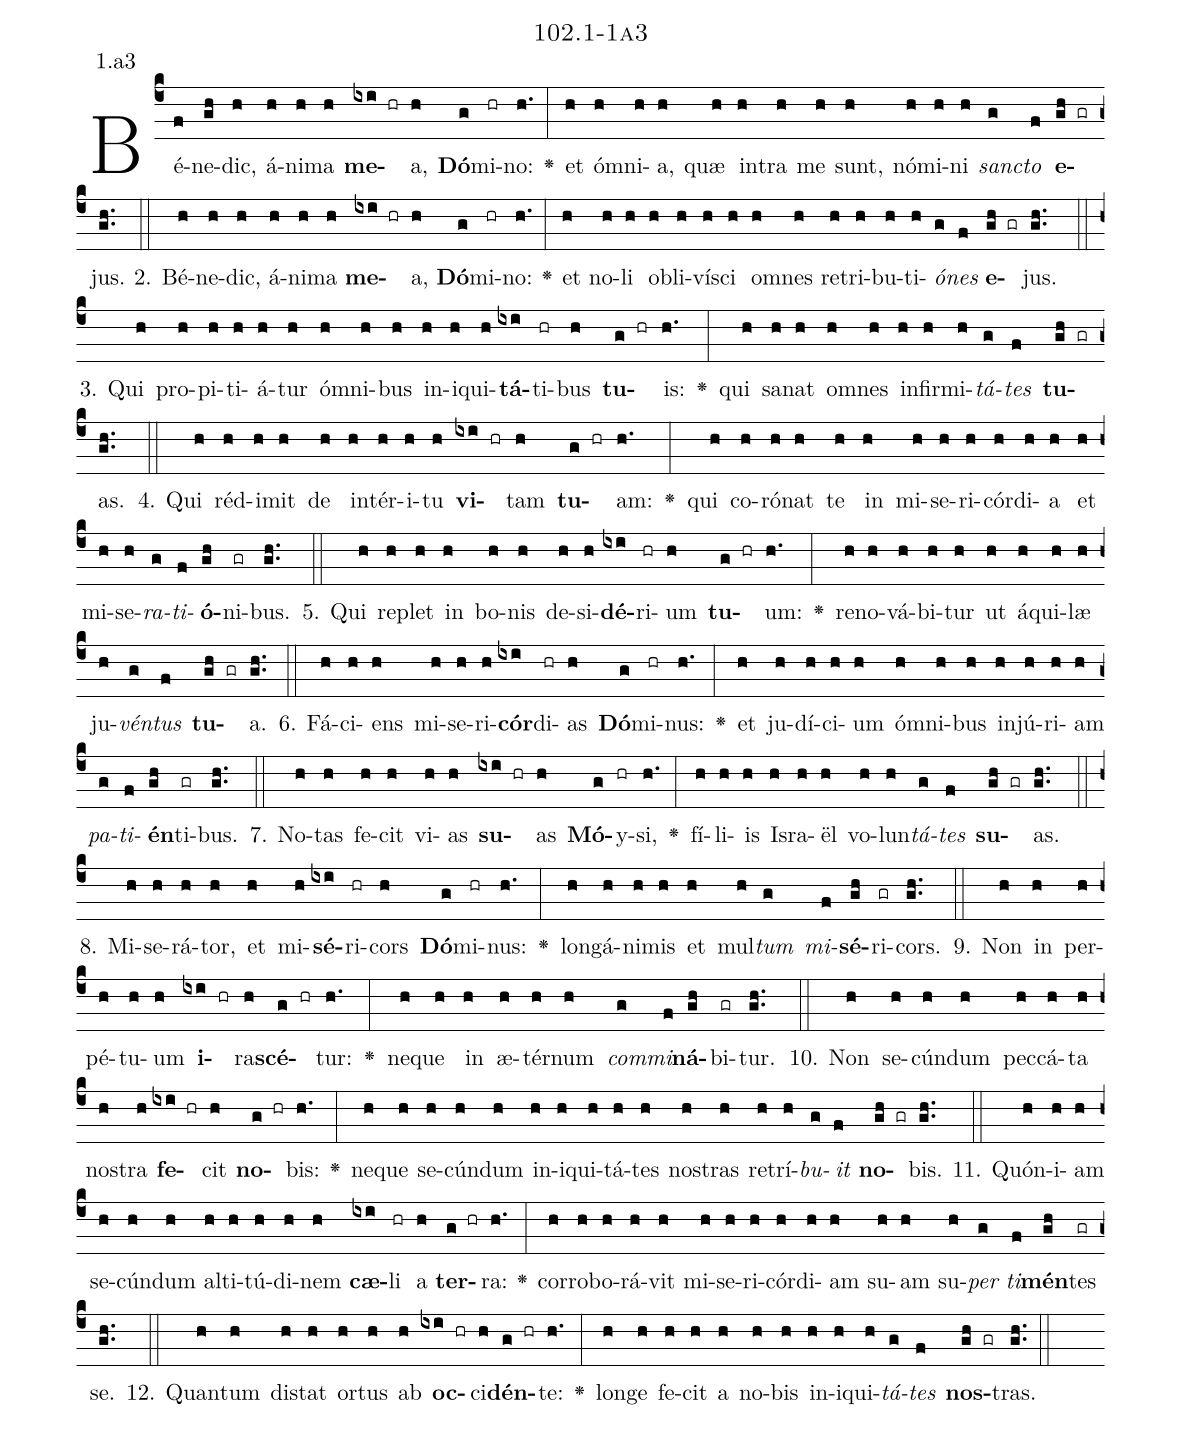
name: 102.1-1a3;
annotation: 1.a3;
%%
(c4)Bé(f)ne(gh)dic,(h) á(h)ni(h)ma(h) <b>me</b>(ixi hr)a,(h) <b>Dó</b>(g)mi(hr)no:(h.) <v>\greheightstar</v>(:) et(h) óm(h)ni(h)a,(h) quæ(h) in(h)tra(h) me(h) sunt,(h) nó(h)mi(h)ni(h) <i>sanc</i>(g)<i>to</i>(f) <b>e</b>(gh gr)jus.(gh..) (::)
2. Bé(h)ne(h)dic,(h) á(h)ni(h)ma(h) <b>me</b>(ixi hr)a,(h) <b>Dó</b>(g)mi(hr)no:(h.) <v>\greheightstar</v>(:) et(h) no(h)li(h) ob(h)li(h)ví(h)sci(h) om(h)nes(h) re(h)tri(h)bu(h)ti(h)<i>ó</i>(g)<i>nes</i>(f) <b>e</b>(gh gr)jus.(gh..) (::)
3. Qui(h) pro(h)pi(h)ti(h)á(h)tur(h) óm(h)ni(h)bus(h) in(h)i(h)qui(h)<b>tá</b>(ixi)ti(hr)bus(h) <b>tu</b>(g hr)is:(h.) <v>\greheightstar</v>(:) qui(h) sa(h)nat(h) om(h)nes(h) in(h)fir(h)mi(h)<i>tá</i>(g)<i>tes</i>(f) <b>tu</b>(gh gr)as.(gh..) (::)
4. Qui(h) réd(h)i(h)mit(h) de(h) in(h)tér(h)i(h)tu(h) <b>vi</b>(ixi hr)tam(h) <b>tu</b>(g hr)am:(h.) <v>\greheightstar</v>(:) qui(h) co(h)ró(h)nat(h) te(h) in(h) mi(h)se(h)ri(h)cór(h)di(h)a(h) et(h) mi(h)se(h)<i>ra</i>(g)<i>ti</i>(f)<b>ó</b>(gh)ni(gr)bus.(gh..) (::)
5. Qui(h) re(h)plet(h) in(h) bo(h)nis(h) de(h)si(h)<b>dé</b>(ixi)ri(hr)um(h) <b>tu</b>(g hr)um:(h.) <v>\greheightstar</v>(:) re(h)no(h)vá(h)bi(h)tur(h) ut(h) á(h)qui(h)læ(h) ju(h)<i>vén</i>(g)<i>tus</i>(f) <b>tu</b>(gh gr)a.(gh..) (::)
6. Fá(h)ci(h)ens(h) mi(h)se(h)ri(h)<b>cór</b>(ixi)di(hr)as(h) <b>Dó</b>(g)mi(hr)nus:(h.) <v>\greheightstar</v>(:) et(h) ju(h)dí(h)ci(h)um(h) óm(h)ni(h)bus(h) in(h)jú(h)ri(h)am(h) <i>pa</i>(g)<i>ti</i>(f)<b>én</b>(gh)ti(gr)bus.(gh..) (::)
7. No(h)tas(h) fe(h)cit(h) vi(h)as(h) <b>su</b>(ixi hr)as(h) <b>Mó</b>(g)y(hr)si,(h.) <v>\greheightstar</v>(:) fí(h)li(h)is(h) Is(h)ra(h)ël(h) vo(h)lun(h)<i>tá</i>(g)<i>tes</i>(f) <b>su</b>(gh gr)as.(gh..) (::)
8. Mi(h)se(h)rá(h)tor,(h) et(h) mi(h)<b>sé</b>(ixi)ri(hr)cors(h) <b>Dó</b>(g)mi(hr)nus:(h.) <v>\greheightstar</v>(:) long(h)á(h)ni(h)mis(h) et(h) mul(h)<i>tum</i>(g) <i>mi</i>(f)<b>sé</b>(gh)ri(gr)cors.(gh..) (::)
9. Non(h) in(h) per(h)pé(h)tu(h)um(h) <b>i</b>(ixi hr)ra(h)<b>scé</b>(g hr)tur:(h.) <v>\greheightstar</v>(:) ne(h)que(h) in(h) æ(h)tér(h)num(h) <i>com</i>(g)<i>mi</i>(f)<b>ná</b>(gh)bi(gr)tur.(gh..) (::)
10. Non(h) se(h)cún(h)dum(h) pec(h)cá(h)ta(h) nos(h)tra(h) <b>fe</b>(ixi hr)cit(h) <b>no</b>(g hr)bis:(h.) <v>\greheightstar</v>(:) ne(h)que(h) se(h)cún(h)dum(h) in(h)i(h)qui(h)tá(h)tes(h) nos(h)tras(h) re(h)trí(h)<i>bu</i>(g)<i>it</i>(f) <b>no</b>(gh gr)bis.(gh..) (::)
11. Quón(h)i(h)am(h) se(h)cún(h)dum(h) al(h)ti(h)tú(h)di(h)nem(h) <b>cæ</b>(ixi)li(hr) a(h) <b>ter</b>(g hr)ra:(h.) <v>\greheightstar</v>(:) cor(h)ro(h)bo(h)rá(h)vit(h) mi(h)se(h)ri(h)cór(h)di(h)am(h) su(h)am(h) su(h)<i>per</i>(g) <i>ti</i>(f)<b>mén</b>(gh)tes(gr) se.(gh..) (::)
12. Quan(h)tum(h) di(h)stat(h) or(h)tus(h) ab(h) <b>oc</b>(ixi hr)ci(h)<b>dén</b>(g hr)te:(h.) <v>\greheightstar</v>(:) lon(h)ge(h) fe(h)cit(h) a(h) no(h)bis(h) in(h)i(h)qui(h)<i>tá</i>(g)<i>tes</i>(f) <b>nos</b>(gh gr)tras.(gh..) (::)
